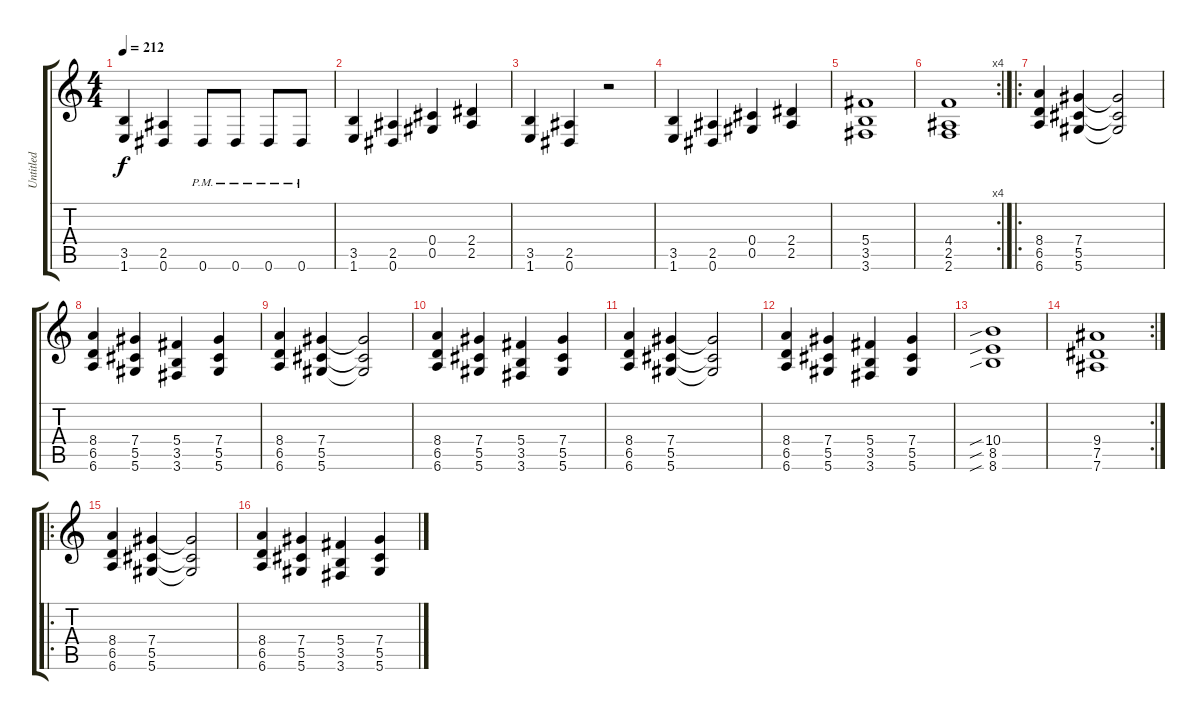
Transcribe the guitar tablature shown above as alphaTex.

\track ("Untitled" "Untitled") {instrument distortionguitar}
\staff {score tabs}
\tuning (Eb4 Bb3 Gb3 Db3 Ab2 Eb2) {hide}
\ts (4 4)
\tempo 212
\clef g2
\ks c
(3.5 1.6).4{dy f} (2.5 0.6).4 0.6{pm}.8 0.6{pm}.8 0.6{pm}.8 0.6{pm}.8 |
(3.5 1.6).4 (2.5 0.6).4 (0.4 0.5).4 (2.4 2.5).4 |
(3.5 1.6).4 (2.5 0.6).4 r.2 |
(3.5 1.6).4 (2.5 0.6).4 (0.4 0.5).4 (2.4 2.5).4 |
(5.4 3.5 3.6).1 |
\rc 4
(4.4 2.5 2.6).1 |
\ro
(8.4 6.5 6.6).4 (7.4 5.5 5.6).4 (7.4{t} 5.5{t} 5.6{t}).2 |
(8.4 6.5 6.6).4 (7.4 5.5 5.6).4 (5.4 3.5 3.6).4 (7.4 5.5 5.6).4 |
(8.4 6.5 6.6).4 (7.4 5.5 5.6).4 (7.4{t} 5.5{t} 5.6{t}).2 |
(8.4 6.5 6.6).4 (7.4 5.5 5.6).4 (5.4 3.5 3.6).4 (7.4 5.5 5.6).4 |
(8.4 6.5 6.6).4 (7.4 5.5 5.6).4 (7.4{t} 5.5{t} 5.6{t}).2 |
(8.4 6.5 6.6).4 (7.4 5.5 5.6).4 (5.4 3.5 3.6).4 (7.4 5.5 5.6).4 |
(10.4{sib} 8.5{sib} 8.6{sib}).1 |
\rc 2
(9.4 7.5 7.6).1 |
\ro
(8.4 6.5 6.6).4 (7.4 5.5 5.6).4 (7.4{t} 5.5{t} 5.6{t}).2 |
(8.4 6.5 6.6).4 (7.4 5.5 5.6).4 (5.4 3.5 3.6).4 (7.4 5.5 5.6).4
